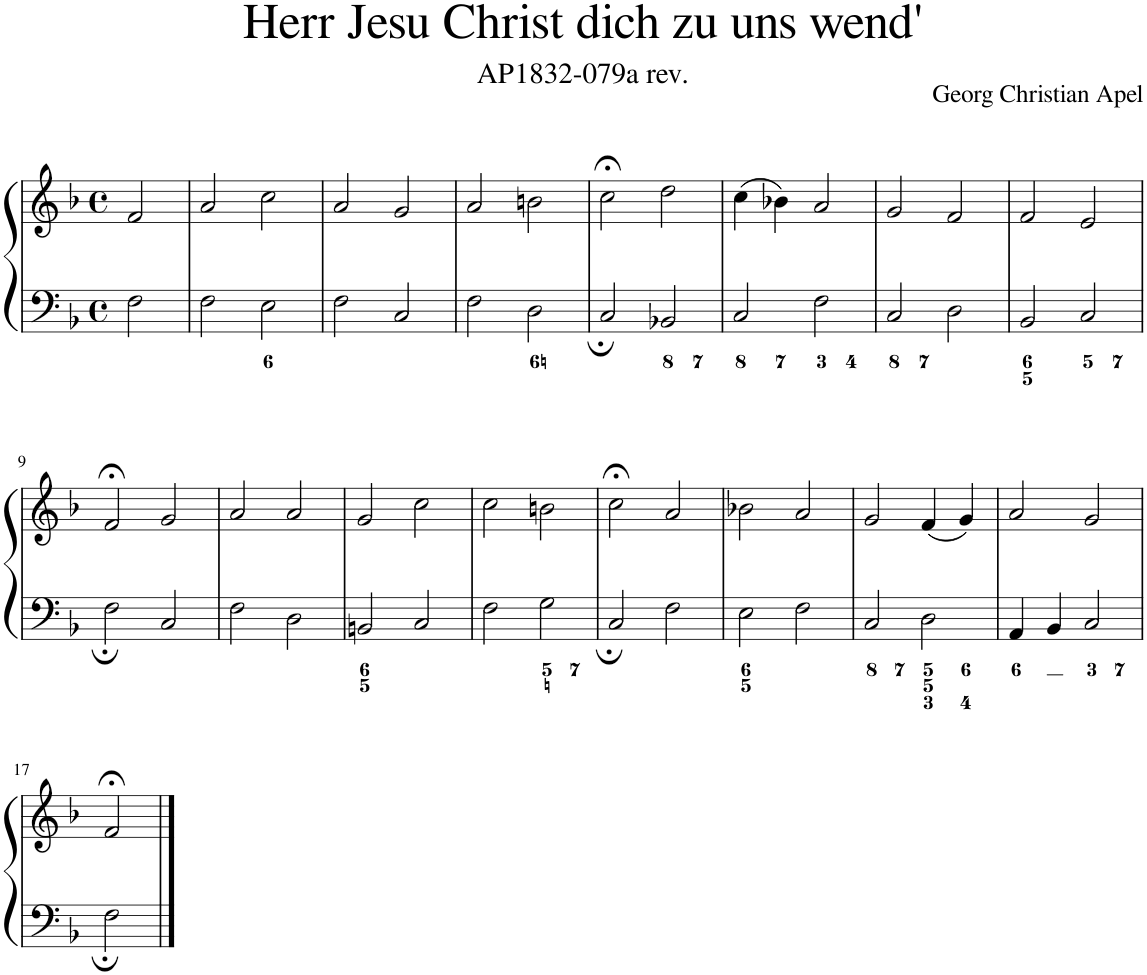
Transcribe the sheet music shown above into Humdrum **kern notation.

**kern	**kern
*part1	*part1
*staff2	*staff1
*I"Piano	*
*I'Pno.	*
*clefF4	*clefG2
*k[b-]	*k[b-]
*M4/4	*M4/4
*met(c)	*met(c)
=1	=1
2F\	2f/
=2	=2
2F\	2a/
2E\	2cc\
=3	=3
2F\	2a/
2C/	2g/
=4	=4
2F\	2a/
2D\	2bn\
=5	=5
2C/	2cc;<\
2BB-X/	2dd\
=6	=6
2C/	(4cc\
.	4b-X\)
2F\	2a/
=7	=7
2C/	2g/
2D\	2f/
=8	=8
2BB-/	2f/
2C/	2e/
!!LO:LB:g=z
=9	=9
2F\	2f;</
2C/	2g/
=10	=10
2F\	2a/
2D\	2a/
=11	=11
2BBn/	2g/
2C/	2cc\
=12	=12
2F\	2cc\
2G\	2bn\
=13	=13
2C/	2cc;<\
2F\	2a/
=14	=14
2E\	2b-X\
2F\	2a/
=15	=15
2C/	2g/
2D\	(4f/
.	4g/)
=16	=16
4AA/	2a/
4BB-/	.
2C/	2g/
!!LO:LB:g=z
=17	=17
2F\	2f;</
==	==
*-	*-
